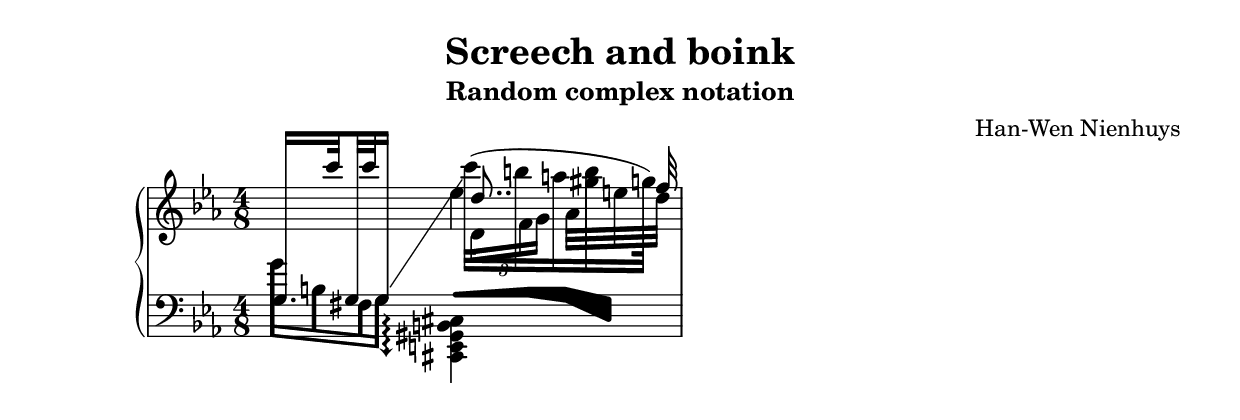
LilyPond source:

\version "1.9.4"
\header {
    title = "Screech and boink"
    subtitle = "Random complex notation"
    composer = "Han-Wen Nienhuys"
    }

\score {
\notes \context PianoStaff <<
  \context Staff = up {
	\time 4/8
    \key c \minor


<< { \property Voice.Stem \override #'direction = #'()   	\translator Staff = down
    \property Voice.subdivideBeams = ##t	     
 	g16.[
	\translator Staff = up
	c'''32 	\translator Staff = down
	g32 \translator Staff = up
	c'''32	\translator Staff = down
	 g16]
	\translator Staff = up
\property Voice.Stem \revert #'direction
	\property Voice.followVoice = ##t
	c'''32([ b''16 a''16 gis''16 g''32)]  } \\
	{ s4 \times 2/3 { d'16[ f' g'] } as'32[ b''32 e'' d''] } \\
	{ s4 \autoBeamOff d''8.. f''32  } \\
	{ s4 es''4 }
	>>
  }

  \context Staff = down {
	\clef bass
	\key c \minor
	\property Voice.subdivideBeams = ##f
    \property Voice.Stem \set #'french-beaming =  ##t
\property Voice.Beam \set #'thickness = #0.3
\property Voice.Stem \set #'thickness = #4.0
    g'16[ b16 fis16 g16]
<< \apply #notes-to-clusters { 
    as16 <as b>
    <g b>
    <g cis>
  } \\
 {
\property Staff.Arpeggio \set #'arpeggio-direction =#-1
<cis, e, gis, b, cis>4\arpeggio  }
  >>
 }
>>

\paper { linewidth = -1.0

	\translator { \StaffContext \consists Horizontal_bracket_engraver }
}
\midi { \tempo 8 = 60 }
}
